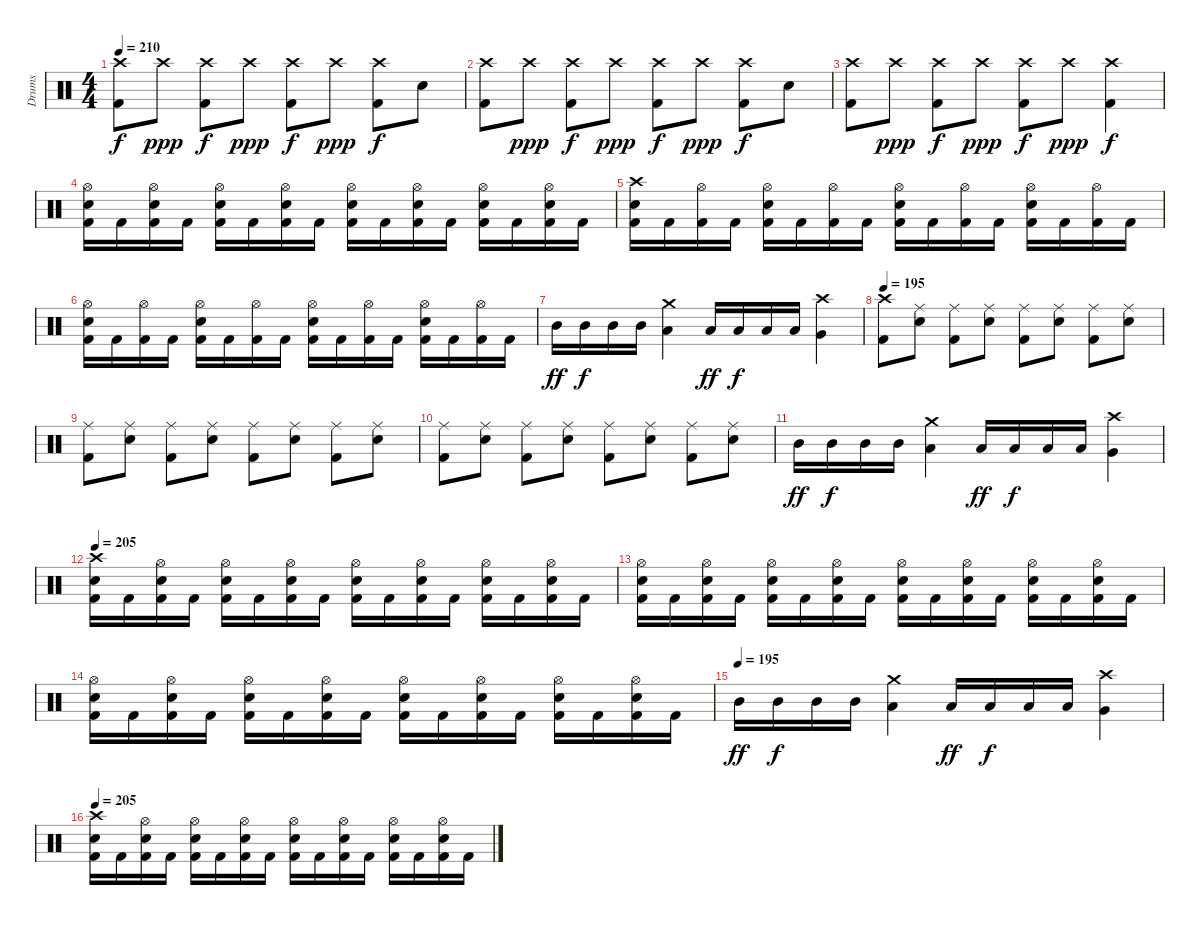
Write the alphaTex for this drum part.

\track ("Drums" "Drums") {instrument percussion}
\staff {score}
\articulation defaults
\ts (4 4)
\tempo 210
\clef neutral
\ks c
("Crash high (hit)" "Kick (hit) 2").8{dy f} "Crash high (hit)".8{dy ppp} ("Crash high (hit)" "Kick (hit) 2").8{dy f} "Crash high (hit)".8{dy ppp} ("Crash high (hit)" "Kick (hit) 2").8{dy f} "Crash high (hit)".8{dy ppp} ("Crash high (hit)" "Kick (hit) 2").8{dy f} "Electric Snare (hit)".8 |
("Crash high (hit)" "Kick (hit) 2").8 "Crash high (hit)".8{dy ppp} ("Crash high (hit)" "Kick (hit) 2").8{dy f} "Crash high (hit)".8{dy ppp} ("Crash high (hit)" "Kick (hit) 2").8{dy f} "Crash high (hit)".8{dy ppp} ("Crash high (hit)" "Kick (hit) 2").8{dy f} "Electric Snare (hit)".8 |
("Crash high (hit)" "Kick (hit) 2").8 "Crash high (hit)".8{dy ppp} ("Crash high (hit)" "Kick (hit) 2").8{dy f} "Crash high (hit)".8{dy ppp} ("Crash high (hit)" "Kick (hit) 2").8{dy f} "Crash high (hit)".8{dy ppp} ("Crash high (hit)" "Kick (hit) 2").4{dy f} |
("Hi-Hat (open)" "Electric Snare (hit)" "Kick (hit) 2").16 "Kick (hit) 2".16 ("Hi-Hat (open)" "Electric Snare (hit)" "Kick (hit) 2").16 "Kick (hit) 2".16 ("Hi-Hat (open)" "Electric Snare (hit)" "Kick (hit) 2").16 "Kick (hit) 2".16 ("Hi-Hat (open)" "Electric Snare (hit)" "Kick (hit) 2").16 "Kick (hit) 2".16 ("Hi-Hat (open)" "Electric Snare (hit)" "Kick (hit) 2").16 "Kick (hit) 2".16 ("Hi-Hat (open)" "Electric Snare (hit)" "Kick (hit) 2").16 "Kick (hit) 2".16 ("Hi-Hat (open)" "Electric Snare (hit)" "Kick (hit) 2").16 "Kick (hit) 2".16 ("Hi-Hat (open)" "Electric Snare (hit)" "Kick (hit) 2").16 "Kick (hit) 2".16 |
("Crash high (hit)" "Electric Snare (hit)" "Kick (hit) 2").16 "Kick (hit) 2".16 ("Hi-Hat (open)" "Kick (hit) 2").16 "Kick (hit) 2".16 ("Hi-Hat (open)" "Electric Snare (hit)" "Kick (hit) 2").16 "Kick (hit) 2".16 ("Hi-Hat (open)" "Kick (hit) 2").16 "Kick (hit) 2".16 ("Hi-Hat (open)" "Electric Snare (hit)" "Kick (hit) 2").16 "Kick (hit) 2".16 ("Hi-Hat (open)" "Kick (hit) 2").16 "Kick (hit) 2".16 ("Hi-Hat (open)" "Electric Snare (hit)" "Kick (hit) 2").16 "Kick (hit) 2".16 ("Hi-Hat (open)" "Kick (hit) 2").16 "Kick (hit) 2".16 |
("Hi-Hat (open)" "Electric Snare (hit)" "Kick (hit) 2").16 "Kick (hit) 2".16 ("Hi-Hat (open)" "Kick (hit) 2").16 "Kick (hit) 2".16 ("Hi-Hat (open)" "Electric Snare (hit)" "Kick (hit) 2").16 "Kick (hit) 2".16 ("Hi-Hat (open)" "Kick (hit) 2").16 "Kick (hit) 2".16 ("Hi-Hat (open)" "Electric Snare (hit)" "Kick (hit) 2").16 "Kick (hit) 2".16 ("Hi-Hat (open)" "Kick (hit) 2").16 "Kick (hit) 2".16 ("Hi-Hat (open)" "Electric Snare (hit)" "Kick (hit) 2").16 "Kick (hit) 2".16 ("Hi-Hat (open)" "Kick (hit) 2").16 "Kick (hit) 2".16 |
"Mid Tom (hit)".16{dy ff} "Mid Tom (hit)".16{dy f} "Mid Tom (hit)".16 "Mid Tom (hit)".16 ("Crash medium (hit)" "Low Tom (hit)").4 "Low Tom (hit)".16{dy ff} "Low Tom (hit)".16{dy f} "Low Tom (hit)".16 "Low Tom (hit)".16 ("Crash high (hit)" "Very Low Tom (hit)").4 |
\tempo 195
("Crash high (hit)" "Kick (hit) 2").8 ("Ride (middle)" "Electric Snare (hit)").8 ("Ride (middle)" "Kick (hit) 2").8 ("Ride (middle)" "Electric Snare (hit)").8 ("Ride (middle)" "Kick (hit) 2").8 ("Ride (middle)" "Electric Snare (hit)").8 ("Ride (middle)" "Kick (hit) 2").8 ("Ride (middle)" "Electric Snare (hit)").8 |
("Ride (middle)" "Kick (hit) 2").8 ("Ride (middle)" "Electric Snare (hit)").8 ("Ride (middle)" "Kick (hit) 2").8 ("Ride (middle)" "Electric Snare (hit)").8 ("Ride (middle)" "Kick (hit) 2").8 ("Ride (middle)" "Electric Snare (hit)").8 ("Ride (middle)" "Kick (hit) 2").8 ("Ride (middle)" "Electric Snare (hit)").8 |
("Ride (middle)" "Kick (hit) 2").8 ("Ride (middle)" "Electric Snare (hit)").8 ("Ride (middle)" "Kick (hit) 2").8 ("Ride (middle)" "Electric Snare (hit)").8 ("Ride (middle)" "Kick (hit) 2").8 ("Ride (middle)" "Electric Snare (hit)").8 ("Ride (middle)" "Kick (hit) 2").8 ("Ride (middle)" "Electric Snare (hit)").8 |
"Mid Tom (hit)".16{dy ff} "Mid Tom (hit)".16{dy f} "Mid Tom (hit)".16 "Mid Tom (hit)".16 ("Crash medium (hit)" "Low Tom (hit)").4 "Low Tom (hit)".16{dy ff} "Low Tom (hit)".16{dy f} "Low Tom (hit)".16 "Low Tom (hit)".16 ("Crash high (hit)" "Very Low Tom (hit)").4 |
\tempo 205
("Crash high (hit)" "Electric Snare (hit)" "Kick (hit) 2").16 "Kick (hit) 2".16 ("Hi-Hat (open)" "Electric Snare (hit)" "Kick (hit) 2").16 "Kick (hit) 2".16 ("Hi-Hat (open)" "Electric Snare (hit)" "Kick (hit) 2").16 "Kick (hit) 2".16 ("Hi-Hat (open)" "Electric Snare (hit)" "Kick (hit) 2").16 "Kick (hit) 2".16 ("Hi-Hat (open)" "Electric Snare (hit)" "Kick (hit) 2").16 "Kick (hit) 2".16 ("Hi-Hat (open)" "Electric Snare (hit)" "Kick (hit) 2").16 "Kick (hit) 2".16 ("Hi-Hat (open)" "Electric Snare (hit)" "Kick (hit) 2").16 "Kick (hit) 2".16 ("Hi-Hat (open)" "Electric Snare (hit)" "Kick (hit) 2").16 "Kick (hit) 2".16 |
("Hi-Hat (open)" "Electric Snare (hit)" "Kick (hit) 2").16 "Kick (hit) 2".16 ("Hi-Hat (open)" "Electric Snare (hit)" "Kick (hit) 2").16 "Kick (hit) 2".16 ("Hi-Hat (open)" "Electric Snare (hit)" "Kick (hit) 2").16 "Kick (hit) 2".16 ("Hi-Hat (open)" "Electric Snare (hit)" "Kick (hit) 2").16 "Kick (hit) 2".16 ("Hi-Hat (open)" "Electric Snare (hit)" "Kick (hit) 2").16 "Kick (hit) 2".16 ("Hi-Hat (open)" "Electric Snare (hit)" "Kick (hit) 2").16 "Kick (hit) 2".16 ("Hi-Hat (open)" "Electric Snare (hit)" "Kick (hit) 2").16 "Kick (hit) 2".16 ("Hi-Hat (open)" "Electric Snare (hit)" "Kick (hit) 2").16 "Kick (hit) 2".16 |
("Hi-Hat (open)" "Electric Snare (hit)" "Kick (hit) 2").16 "Kick (hit) 2".16 ("Hi-Hat (open)" "Electric Snare (hit)" "Kick (hit) 2").16 "Kick (hit) 2".16 ("Hi-Hat (open)" "Electric Snare (hit)" "Kick (hit) 2").16 "Kick (hit) 2".16 ("Hi-Hat (open)" "Electric Snare (hit)" "Kick (hit) 2").16 "Kick (hit) 2".16 ("Hi-Hat (open)" "Electric Snare (hit)" "Kick (hit) 2").16 "Kick (hit) 2".16 ("Hi-Hat (open)" "Electric Snare (hit)" "Kick (hit) 2").16 "Kick (hit) 2".16 ("Hi-Hat (open)" "Electric Snare (hit)" "Kick (hit) 2").16 "Kick (hit) 2".16 ("Hi-Hat (open)" "Electric Snare (hit)" "Kick (hit) 2").16 "Kick (hit) 2".16 |
\tempo (195)
"Mid Tom (hit)".16{dy ff} "Mid Tom (hit)".16{dy f} "Mid Tom (hit)".16 "Mid Tom (hit)".16 ("Crash medium (hit)" "Low Tom (hit)").4 "Low Tom (hit)".16{dy ff} "Low Tom (hit)".16{dy f} "Low Tom (hit)".16 "Low Tom (hit)".16 ("Crash high (hit)" "Very Low Tom (hit)").4 |
\tempo 205
("Crash high (hit)" "Electric Snare (hit)" "Kick (hit) 2").16 "Kick (hit) 2".16 ("Hi-Hat (open)" "Electric Snare (hit)" "Kick (hit) 2").16 "Kick (hit) 2".16 ("Hi-Hat (open)" "Electric Snare (hit)" "Kick (hit) 2").16 "Kick (hit) 2".16 ("Hi-Hat (open)" "Electric Snare (hit)" "Kick (hit) 2").16 "Kick (hit) 2".16 ("Hi-Hat (open)" "Electric Snare (hit)" "Kick (hit) 2").16 "Kick (hit) 2".16 ("Hi-Hat (open)" "Electric Snare (hit)" "Kick (hit) 2").16 "Kick (hit) 2".16 ("Hi-Hat (open)" "Electric Snare (hit)" "Kick (hit) 2").16 "Kick (hit) 2".16 ("Hi-Hat (open)" "Electric Snare (hit)" "Kick (hit) 2").16 "Kick (hit) 2".16
